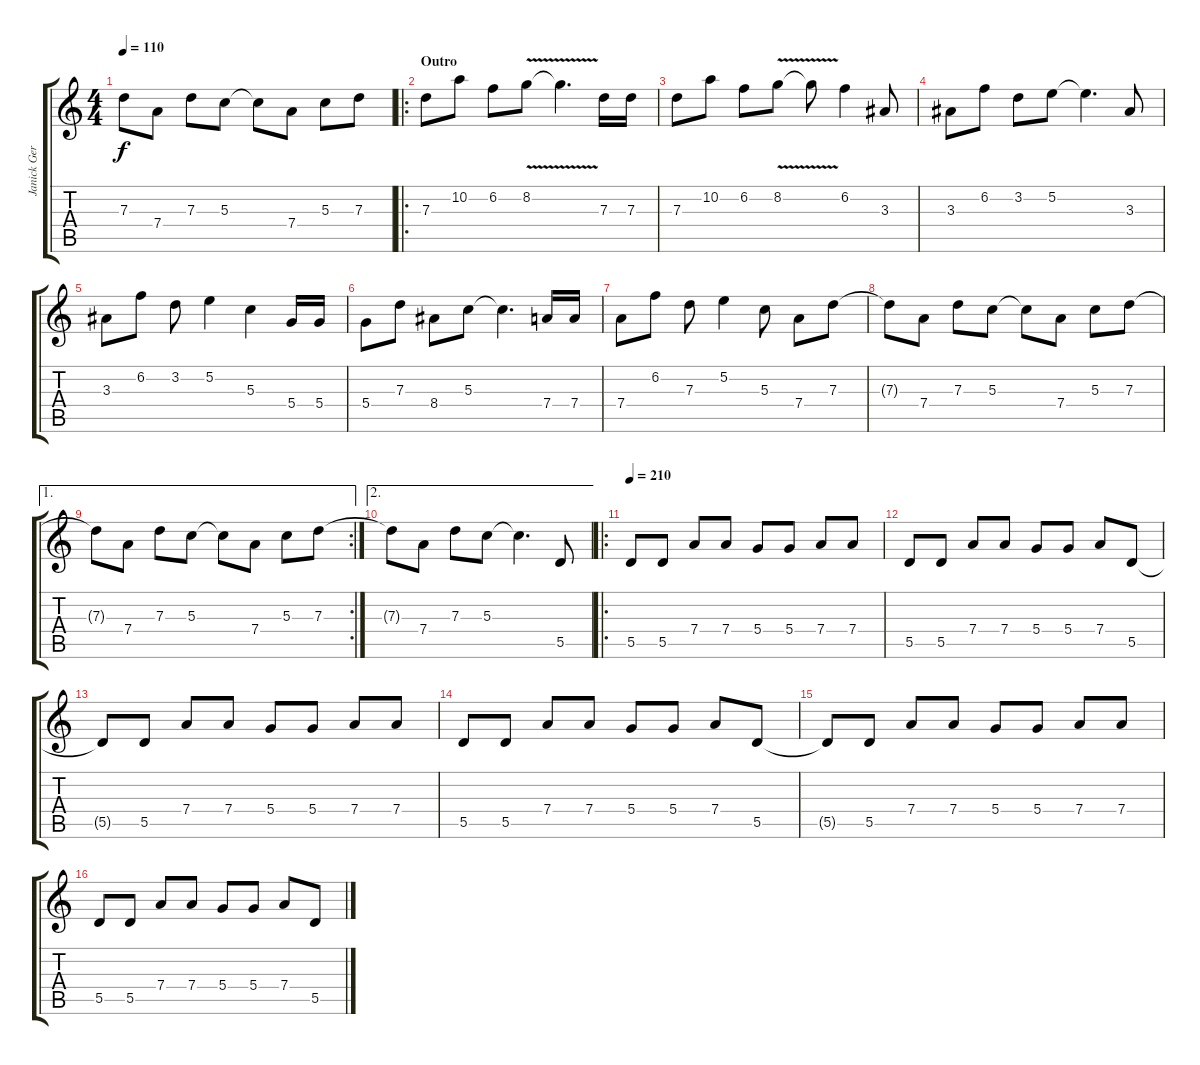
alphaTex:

\track ("Janick Gers" "Janick Ger") {instrument overdrivenguitar}
\staff {score tabs}
\tuning (E4 B3 G3 D3 A2 E2) {hide}
\ts (4 4)
\tempo 110
\clef g2
\ks c
7.3{t}.8{dy f} 7.4.8 7.3.8 5.3.8 5.3{t}.8 7.4.8 5.3.8 7.3.8 |
\ro
\section ("" "Outro")
7.3.8{volume 11} 10.2.8 6.2.8 8.2{v}.8 8.2{t}.4{d} 7.3.16 7.3.16 |
7.3.8 10.2.8 6.2.8 8.2{v}.8 8.2{t}.8 6.2.4 3.3.8 |
3.3.8 6.2.8 3.2.8 5.2.8 5.2{t}.4{d} 3.3.8 |
3.3.8 6.2.8 3.2.8 5.2.4 5.3.4 5.4.16 5.4.16 |
5.4.8 7.3.8 8.4.8 5.3.8 5.3{t}.4{d} 7.4.16 7.4.16 |
7.4.8 6.2.8 7.3.8 5.2.4 5.3.8 7.4.8 7.3.8 |
7.3{t}.8 7.4.8 7.3.8 5.3.8 5.3{t}.8 7.4.8 5.3.8 7.3.8 |
\ae 1
\rc 2
7.3{t}.8 7.4.8 7.3.8 5.3.8 5.3{t}.8 7.4.8 5.3.8 7.3.8 |
\ae 2
7.3{t}.8 7.4.8 7.3.8 5.3.8 5.3{t}.4{d} 5.5.8 |
\ro
\tempo 210
5.5.8{instrument overdrivenguitar} 5.5.8 7.4.8 7.4.8 5.4.8 5.4.8 7.4.8 7.4.8 |
5.5.8 5.5.8 7.4.8 7.4.8 5.4.8 5.4.8 7.4.8 5.5.8 |
5.5{t}.8 5.5.8 7.4.8 7.4.8 5.4.8 5.4.8 7.4.8 7.4.8 |
5.5.8 5.5.8 7.4.8 7.4.8 5.4.8 5.4.8 7.4.8 5.5.8 |
5.5{t}.8 5.5.8 7.4.8 7.4.8 5.4.8 5.4.8 7.4.8 7.4.8 |
5.5.8 5.5.8 7.4.8 7.4.8 5.4.8 5.4.8 7.4.8 5.5.8
